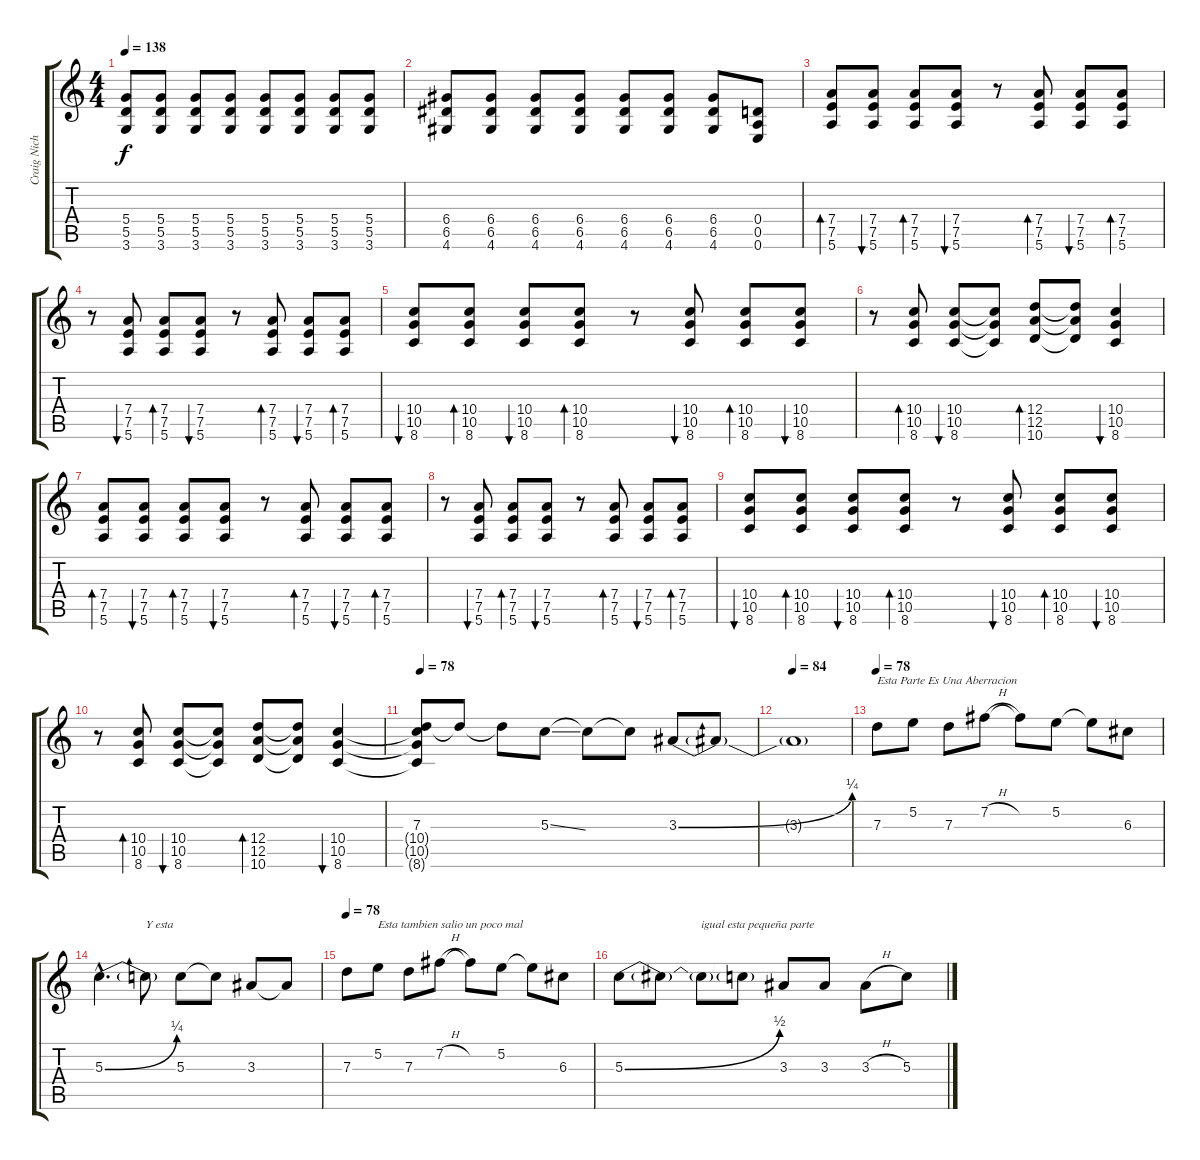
\track ("Craig Nichols" "Craig Nich") {instrument distortionguitar}
\staff {score tabs}
\tuning (E4 B3 G3 D3 A2 E2) {hide}
\ts (4 4)
\tempo 138
\clef g2
\ks c
(5.4 5.5 3.6).8{dy f} (5.4 5.5 3.6).8 (5.4 5.5 3.6).8 (5.4 5.5 3.6).8 (5.4 5.5 3.6).8 (5.4 5.5 3.6).8 (5.4 5.5 3.6).8 (5.4 5.5 3.6).8 |
(6.4 6.5 4.6).8 (6.4 6.5 4.6).8 (6.4 6.5 4.6).8 (6.4 6.5 4.6).8 (6.4 6.5 4.6).8 (6.4 6.5 4.6).8 (6.4 6.5 4.6).8 (0.4 0.5 0.6).8 |
(7.4 7.5 5.6).8{bd 60} (7.4 7.5 5.6).8{bu 60} (7.4 7.5 5.6).8{bd 60} (7.4 7.5 5.6).8{bu 60} r.8 (7.4 7.5 5.6).8{bd 60} (7.4 7.5 5.6).8{bu 60} (7.4 7.5 5.6).8{bd 60} |
r.8 (7.4 7.5 5.6).8{bu 60} (7.4 7.5 5.6).8{bd 60} (7.4 7.5 5.6).8{bu 60} r.8 (7.4 7.5 5.6).8{bd 60} (7.4 7.5 5.6).8{bu 60} (7.4 7.5 5.6).8{bd 60} |
(10.4 10.5 8.6).8{bu 60} (10.4 10.5 8.6).8{bd 60} (10.4 10.5 8.6).8{bu 60} (10.4 10.5 8.6).8{bd 60} r.8 (10.4 10.5 8.6).8{bu 60} (10.4 10.5 8.6).8{bd 60} (10.4 10.5 8.6).8{bu 60} |
r.8 (10.4 10.5 8.6).8{bd 60} (10.4 10.5 8.6).8{bu 60} (10.4{t} 10.5{t} 8.6{t}).8 (12.4 12.5 10.6).8{bd 60} (12.4{t} 12.5{t} 10.6{t}).8 (10.4 10.5 8.6).4{bu 60} |
(7.4 7.5 5.6).8{bd 60} (7.4 7.5 5.6).8{bu 60} (7.4 7.5 5.6).8{bd 60} (7.4 7.5 5.6).8{bu 60} r.8 (7.4 7.5 5.6).8{bd 60} (7.4 7.5 5.6).8{bu 60} (7.4 7.5 5.6).8{bd 60} |
r.8 (7.4 7.5 5.6).8{bu 60} (7.4 7.5 5.6).8{bd 60} (7.4 7.5 5.6).8{bu 60} r.8 (7.4 7.5 5.6).8{bd 60} (7.4 7.5 5.6).8{bu 60} (7.4 7.5 5.6).8{bd 60} |
(10.4 10.5 8.6).8{bu 60} (10.4 10.5 8.6).8{bd 60} (10.4 10.5 8.6).8{bu 60} (10.4 10.5 8.6).8{bd 60} r.8 (10.4 10.5 8.6).8{bu 60} (10.4 10.5 8.6).8{bd 60} (10.4 10.5 8.6).8{bu 60} |
r.8 (10.4 10.5 8.6).8{bd 60} (10.4 10.5 8.6).8{bu 60} (10.4{t} 10.5{t} 8.6{t}).8 (12.4 12.5 10.6).8{bd 60} (12.4{t} 12.5{t} 10.6{t}).8 (10.4 10.5 8.6).4{bu 60} |
\tempo 78
(7.3 10.4{t} 10.5{t} 8.6{t}).8 7.3{t}.8 7.3{t}.8 5.3{ss}.8 5.3{t}.8 5.3{t}.8 3.3{be (bend 0 0 60 1)}.8 3.3{t}.8 |
\tempo 84
3.3{t}.1 |
\tempo 78
7.3.8{txt "Esta Parte Es Una Aberracion "} 5.2.8 7.3.8 7.2{h}.8 7.2{t}.8 5.2.8 5.2{t}.8 6.3.8 |
5.3{be (bend 0 0 60 1) hac}.4{d} 5.3{t}.8{txt "Y esta"} 5.3.8 5.3{t}.8 3.3.8 3.3{t}.8 |
\tempo 78
7.3.8 5.2.8{txt "Esta tambien salio un poco mal"} 7.3.8 7.2{h}.8 7.2{t}.8 5.2.8 5.2{t}.8 6.3.8 |
5.3{be (bend 0 0 60 2)}.8 5.3{t}.8 5.3{t}.8{txt "igual esta pequeña parte"} 5.3{t}.8 3.3.8 3.3.8 3.3{h}.8 5.3.8
